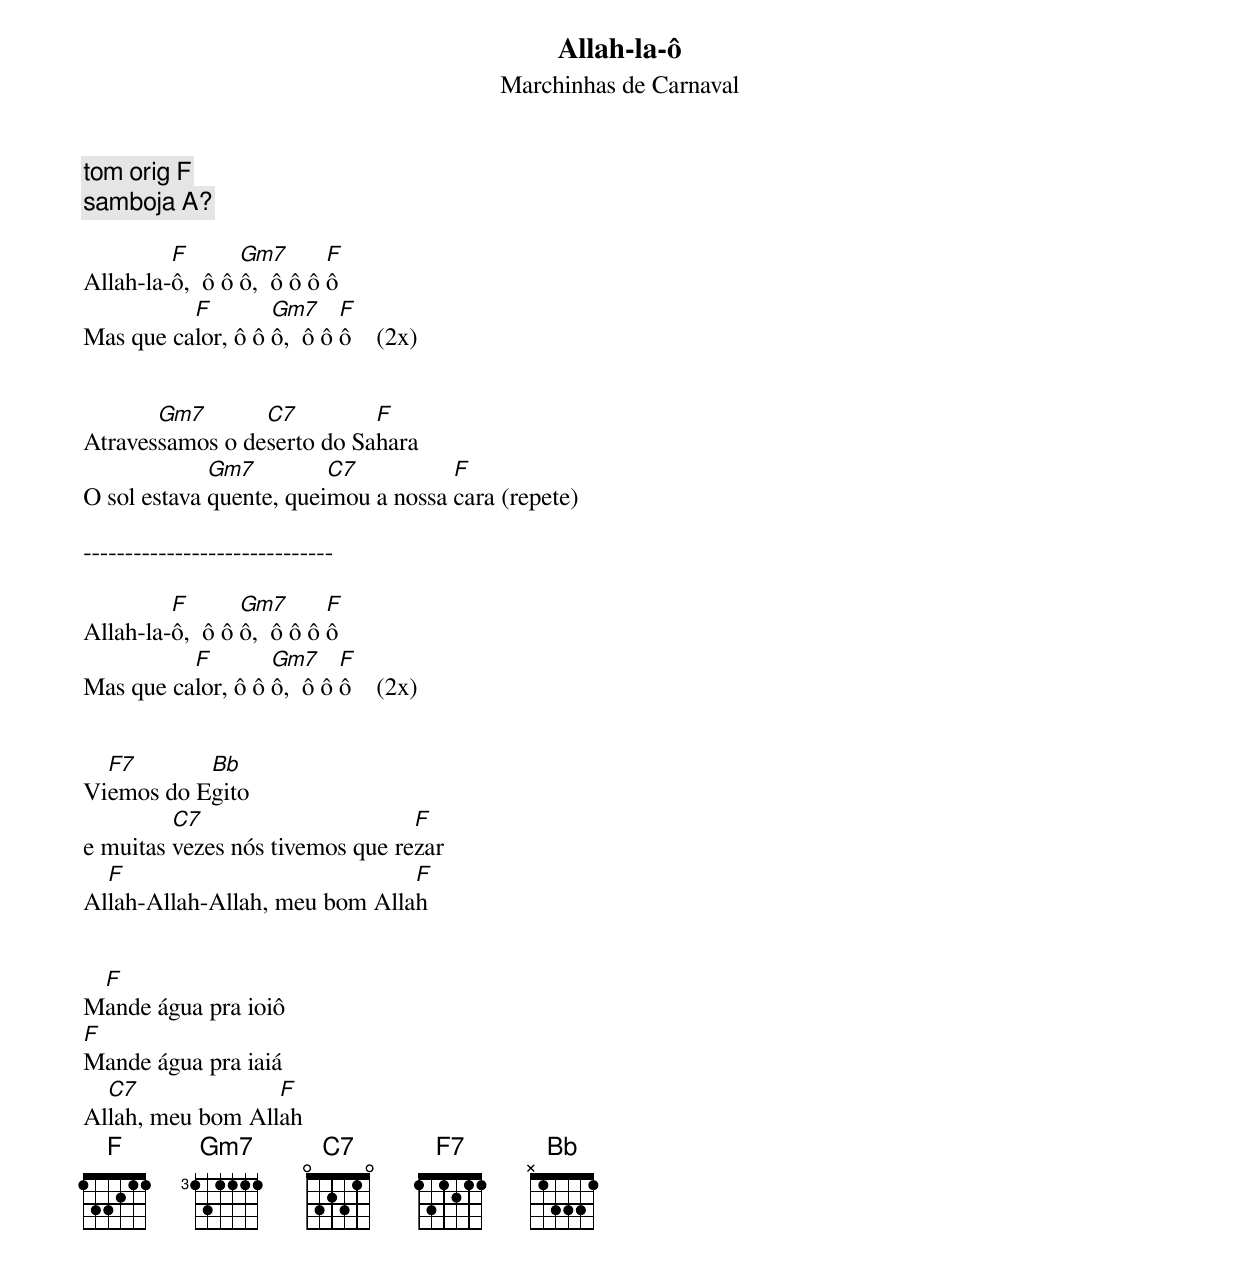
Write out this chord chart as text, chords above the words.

Allah-la-ô
Marchinhas de Carnaval

tom orig F
samboja A?

         F       Gm7       F
Allah-la-ô,  ô ô ô,  ô ô ô ô
          F        Gm7     F
Mas que calor, ô ô ô,  ô ô ô    (2x)


       Gm7       C7         F
Atravessamos o deserto do Sahara
             Gm7         C7          F
O sol estava quente, queimou a nossa cara (repete)

------------------------------

         F       Gm7       F
Allah-la-ô,  ô ô ô,  ô ô ô ô
          F        Gm7     F
Mas que calor, ô ô ô,  ô ô ô    (2x)


  F7       Bb
Viemos do Egito
         C7                      F
e muitas vezes nós tivemos que rezar
  F                            F
Allah-Allah-Allah, meu bom Allah


 F
Mande água pra ioiô
F
Mande água pra iaiá
  C7              F
Allah, meu bom Allah
